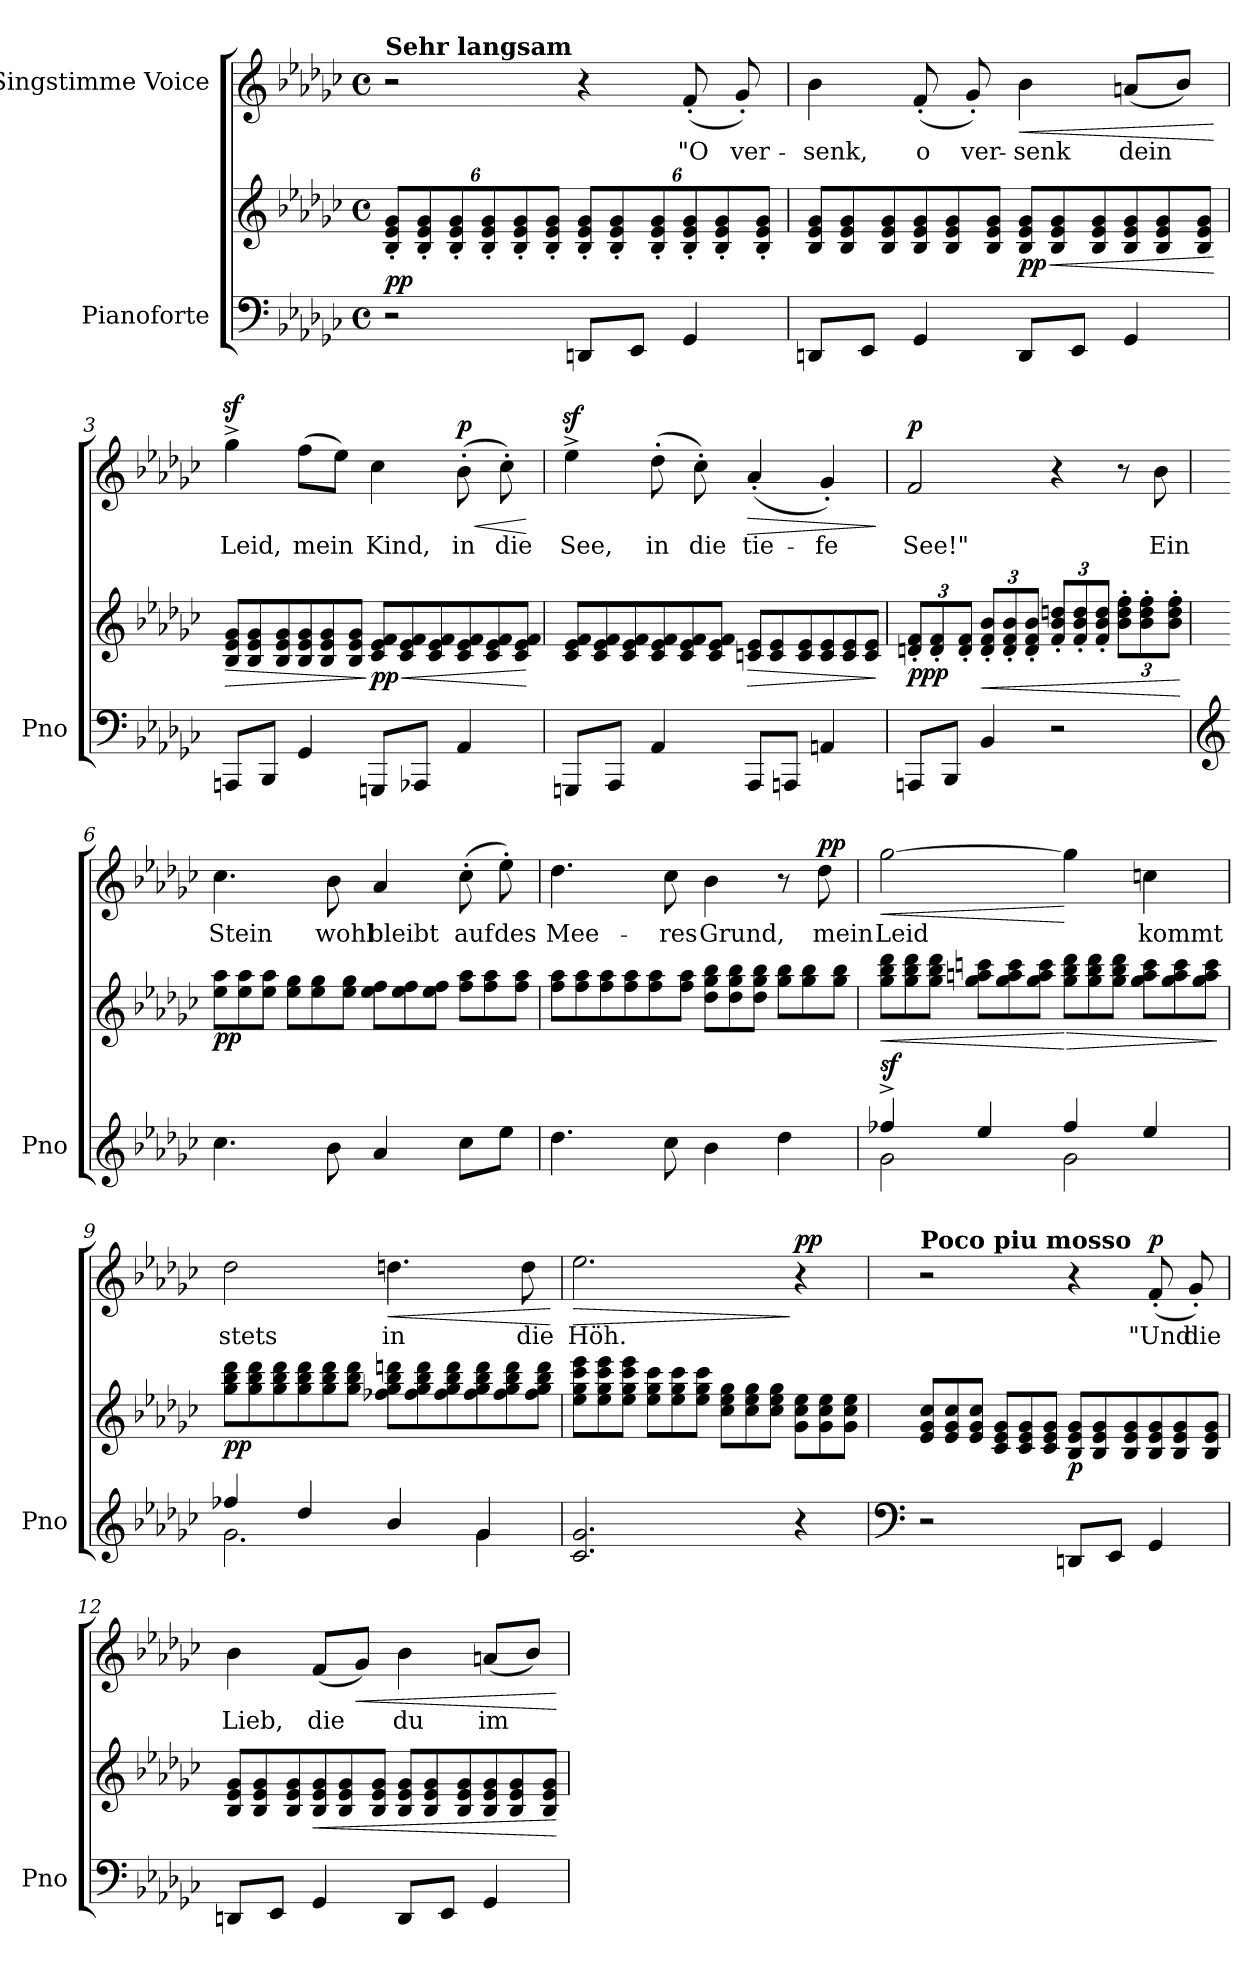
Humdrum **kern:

**kern	**kern	**dynam	**kern	**text	**dynam
*part2	*part2	*part2	*part1	*part1	*part1
*staff3	*staff2	*staff2/3	*staff1	*staff1	*staff1
*I"Pianoforte	*	*	*I"Singstimme Voice	*	*
*I'Pno	*	*	*	*	*
*clefF4	*clefG2	*	*clefG2	*	*
*k[b-e-a-d-g-c-]	*k[b-e-a-d-g-c-]	*	*k[b-e-a-d-g-c-]	*	*
*M4/4	*M4/4	*	*M4/4	*	*
*met(c)	*met(c)	*	*met(c)	*	*
*	*Xbrackettup	*	*	*	*
=1	=1	=1	=1	=1	=1
!	!	!	!LO:TX:a:B:t=Sehr langsam	!	!
!	!	!LO:DY:a=2	!	!	!
2r	12B-/' 12e-/' 12g-/'L	pp	2r	.	.
.	12B-/' 12e-/' 12g-/'	.	.	.	.
.	12B-/' 12e-/' 12g-/'	.	.	.	.
.	12B-/' 12e-/' 12g-/'	.	.	.	.
.	12B-/' 12e-/' 12g-/'	.	.	.	.
.	12B-/' 12e-/' 12g-/'J	.	.	.	.
8DDn/L	12B-/' 12e-/' 12g-/'L	.	4r	.	.
.	12B-/' 12e-/' 12g-/'	.	.	.	.
8EE-/J	.	.	.	.	.
.	12B-/' 12e-/' 12g-/'	.	.	.	.
!	!	!	!	!LO:LY:b	!LO:DY:a
!	!	!	!	!	!LO:DY:n=1:a
4GG-/	12B-/' 12e-/' 12g-/'	.	(>8f'/	"O	p other-dynamics
.	12B-/' 12e-/' 12g-/'	.	.	.	.
!	!	!	!	!LO:LY:b	!
.	.	.	8g-'/)	ver-	.
.	12B-/' 12e-/' 12g-/'J	.	.	.	.
=2	=2	=2	=2	=2	=2
*	*Xtuplet	*	*	*	*
!	!	!	!	!LO:LY:b	!
8DDn/L	12B-/ 12e-/ 12g-/L	.	4b-\	-senk,	.
.	12B-/ 12e-/ 12g-/	.	.	.	.
8EE-/J	.	.	.	.	.
.	12B-/ 12e-/ 12g-/	.	.	.	.
!	!	!	!	!LO:LY:b	!
4GG-/	12B-/ 12e-/ 12g-/	.	(>8f'/	o	.
.	12B-/ 12e-/ 12g-/	.	.	.	.
!	!	!	!	!LO:LY:b	!
.	.	.	8g-'/)	ver-	.
.	12B-/ 12e-/ 12g-/J	.	.	.	.
!	!	!LO:HP:b	!	!LO:LY:b	!LO:HP:b
!	!	!LO:DY:n=1:b	!	!	!
8DD/L	12B-/ 12e-/ 12g-/L	< pp	4b-\	-senk	<
.	12B-/ 12e-/ 12g-/	.	.	.	.
8EE-/J	.	.	.	.	.
.	12B-/ 12e-/ 12g-/	.	.	.	.
!	!	!	!	!LO:LY:b	!
4GG-/	12B-/ 12e-/ 12g-/	.	(<8an/L	dein	.
.	12B-/ 12e-/ 12g-/	.	.	.	.
.	.	.	8b-/J)	.	.
.	12B-/ 12e-/ 12g-/J	.	.	.	.
.	.	[	.	.	[
=3	=3	=3	=3	=3	=3
!	!	!LO:HP:b	!	!LO:LY:b	!
8AAAn/L	12B-/ 12e-/ 12g-/L	>	4gg-z>^\	Leid,	.
.	12B-/ 12e-/ 12g-/	.	.	.	.
8BBB-/J	.	.	.	.	.
.	12B-/ 12e-/ 12g-/	.	.	.	.
!	!	!	!	!LO:LY:b	!
4GG-/	12B-/ 12e-/ 12g-/	.	(>8ff\L	mein	.
.	12B-/ 12e-/ 12g-/	.	.	.	.
.	.	.	8ee-\J)	.	.
.	12B-/ 12e-/ 12g-/J	.	.	.	.
!	!	!LO:HP:n=1:b	!	!LO:LY:b	!
!	!	!LO:DY:n=1:b	!	!	!
8GGGn/L	12c-/ 12e-/ 12f/L	] < pp	4cc-\	Kind,	.
.	12c-/ 12e-/ 12f/	.	.	.	.
8AAA-X/J	.	.	.	.	.
.	12c-/ 12e-/ 12f/	.	.	.	.
!	!	!	!	!LO:LY:b	!LO:HP:b
!	!	!	!	!	!LO:DY:n=1:a
4AA-/	12c-/ 12e-/ 12f/	.	(>8b-'\	in	< p
.	12c-/ 12e-/ 12f/	.	.	.	.
!	!	!	!	!LO:LY:b	!
.	.	.	8cc-'\)	die	.
.	12c-/ 12e-/ 12f/J	.	.	.	.
.	.	[	.	.	[
!!LO:LB:g=z
=4	=4	=4	=4	=4	=4
!	!	!	!	!LO:LY:b	!
8GGGn/L	12c-/ 12e-/ 12f/L	.	4ee-z>^\	See,	.
.	12c-/ 12e-/ 12f/	.	.	.	.
8AAA-/J	.	.	.	.	.
.	12c-/ 12e-/ 12f/	.	.	.	.
!	!	!	!	!LO:LY:b	!
4AA-/	12c-/ 12e-/ 12f/	.	(>8dd-'\	in	.
.	12c-/ 12e-/ 12f/	.	.	.	.
!	!	!	!	!LO:LY:b	!
.	.	.	8cc-'\)	die	.
.	12c-/ 12e-/ 12f/J	.	.	.	.
!	!	!LO:HP:b	!	!LO:LY:b	!LO:HP:b
8AAA-/L	12cn/ 12e-/L	>	(>4a-'/	tie-	>
.	12c/ 12e-/	.	.	.	.
8AAAn/J	.	.	.	.	.
.	12c/ 12e-/	.	.	.	.
!	!	!	!	!LO:LY:b	!
4AAn/	12c/ 12e-/	.	4g-'/)	-fe	.
.	12c/ 12e-/	.	.	.	.
.	12c/ 12e-/J	.	.	.	.
.	.	]	.	.	]
=5	=5	=5	=5	=5	=5
*	*tuplet	*	*	*	*
!	!	!LO:DY:b	!	!LO:LY:b	!LO:DY:a
8AAAn/L	12dn/' 12f/'L	ppp	2f/	See!"	p
.	12d/' 12f/'	.	.	.	.
8BBB-/J	.	.	.	.	.
.	12d/' 12f/'J	.	.	.	.
!	!	!LO:HP:b	!	!	!
4BB-/	12d/' 12f/' 12b-/'L	<	.	.	.
.	12d/' 12f/' 12b-/'	.	.	.	.
.	12d/' 12f/' 12b-/'J	.	.	.	.
2r	12f/' 12b-/' 12ddn/'L	.	4r	.	.
.	12f/' 12b-/' 12dd/'	.	.	.	.
.	12f/' 12b-/' 12dd/'J	.	.	.	.
.	12b-\' 12dd\' 12ff\'L	.	8r	.	.
.	12b-\' 12dd\' 12ff\'	.	.	.	.
!	!	!	!	!LO:LY:b	!LO:DY:a
!	!	!	!	!	!LO:DY:n=1:a
.	.	.	8b-\	Ein	pp other-dynamics
.	12b-\' 12dd\' 12ff\'J	.	.	.	.
.	.	[	.	.	.
=6	=6	=6	=6	=6	=6
*clefG2	*	*	*	*	*
*	*Xtuplet	*	*	*	*
!	!	!LO:DY:b	!	!LO:LY:b	!
4.cc-\	12ee-\ 12aa-\L	pp	4.cc-\	Stein	.
.	12ee-\ 12aa-\	.	.	.	.
.	12ee-\ 12aa-\J	.	.	.	.
.	12ee-\ 12gg-\L	.	.	.	.
.	12ee-\ 12gg-\	.	.	.	.
!	!	!	!	!LO:LY:b	!
8b-\	.	.	8b-\	wohl	.
.	12ee-\ 12gg-\J	.	.	.	.
!	!	!	!	!LO:LY:b	!
4a-/	12ee-\ 12ff\L	.	4a-/	bleibt	.
.	12ee-\ 12ff\	.	.	.	.
.	12ee-\ 12ff\J	.	.	.	.
!	!	!	!	!LO:LY:b	!
8cc-\L	12ff\ 12aa-\L	.	(>8cc-'\	auf	.
.	12ff\ 12aa-\	.	.	.	.
!	!	!	!	!LO:LY:b	!
8ee-\J	.	.	8ee-'\)	des	.
.	12ff\ 12aa-\J	.	.	.	.
!!LO:LB:g=z
=7	=7	=7	=7	=7	=7
!	!	!	!	!LO:LY:b	!
4.dd-\	12ff\ 12aa-\L	.	4.dd-\	Mee-	.
.	12ff\ 12aa-\	.	.	.	.
.	12ff\ 12aa-\	.	.	.	.
.	12ff\ 12aa-\	.	.	.	.
.	12ff\ 12aa-\	.	.	.	.
!	!	!	!	!LO:LY:b	!
8cc-\	.	.	8cc-\	-res	.
.	12ff\ 12aa-\J	.	.	.	.
!	!	!	!	!LO:LY:b	!
4b-\	12dd-\ 12gg-\ 12bb-\L	.	4b-\	Grund,	.
.	12dd-\ 12gg-\ 12bb-\	.	.	.	.
.	12dd-\ 12gg-\ 12bb-\J	.	.	.	.
4dd-\	12gg-\ 12bb-\L	.	8r	.	.
.	12gg-\ 12bb-\	.	.	.	.
!	!	!	!	!LO:LY:b	!LO:DY:a
.	.	.	8dd-\	mein	pp
.	12gg-\ 12bb-\J	.	.	.	.
=8	=8	=8	=8	=8	=8
*^	*	*	*	*	*
!	!	!	!LO:HP:b	!	!LO:LY:b	!LO:HP:b
!	!	!	!LO:DY:n=1:a=2	!	!	!
4ff-X^/	2g-\	12gg-\ 12bb-\ 12ddd-\L	< sf	[2gg-\	Leid	<
.	.	12gg-\ 12bb-\ 12ddd-\	.	.	.	.
.	.	12gg-\ 12bb-\ 12ddd-\J	.	.	.	.
4ee-/	.	12gg-\ 12aan\ 12cccn\L	.	.	.	.
.	.	12gg-\ 12aa\ 12ccc\	.	.	.	.
.	.	12gg-\ 12aa\ 12ccc\J	.	.	.	.
!	!	!	!LO:HP:n=1:b	!	!	!
4ff-/	2g-\	12gg-\ 12bb-\ 12ddd-\L	[ >	4gg-\]	.	[
.	.	12gg-\ 12bb-\ 12ddd-\	.	.	.	.
.	.	12gg-\ 12bb-\ 12ddd-\J	.	.	.	.
!	!	!	!	!	!LO:LY:b	!
4ee-/	.	12gg-\ 12aa\ 12ccc\L	.	4ccn\	kommt	.
.	.	12gg-\ 12aa\ 12ccc\	.	.	.	.
.	.	12gg-\ 12aa\ 12ccc\J	.	.	.	.
*v	*v	*	*	*	*	*
.	.	]	.	.	.
=9	=9	=9	=9	=9	=9
*^	*	*	*	*	*
!	!	!	!LO:DY:b	!	!LO:LY:b	!
4ff-X/	2.g-\	12gg-\ 12bb-\ 12ddd-\L	pp	2dd-\	stets	.
.	.	12gg-\ 12bb-\ 12ddd-\	.	.	.	.
.	.	12gg-\ 12bb-\ 12ddd-\	.	.	.	.
4dd-/	.	12gg-\ 12bb-\ 12ddd-\	.	.	.	.
.	.	12gg-\ 12bb-\ 12ddd-\	.	.	.	.
.	.	12gg-\ 12bb-\ 12ddd-\J	.	.	.	.
!	!	!	!	!	!LO:LY:b	!LO:HP:b
4b-/	.	12ff-X\ 12gg-\ 12bb-\ 12dddn\L	.	4.ddn\	in	<
.	.	12ff-\ 12gg-\ 12bb-\ 12ddd\	.	.	.	.
.	.	12ff-\ 12gg-\ 12bb-\ 12ddd\	.	.	.	.
4g-/	4g-\	12ff-\ 12gg-\ 12bb-\ 12ddd\	.	.	.	.
.	.	12ff-\ 12gg-\ 12bb-\ 12ddd\	.	.	.	.
!	!	!	!	!	!LO:LY:b	!
.	.	.	.	8dd\	die	.
.	.	12ff-\ 12gg-\ 12bb-\ 12ddd\J	.	.	.	.
*v	*v	*	*	*	*	*
.	.	.	.	.	[
=10	=10	=10	=10	=10	=10
!	!	!	!	!LO:LY:b	!LO:HP:b
2.c-/ 2.g-/	12ee-\ 12gg-\ 12ccc-\ 12eee-\L	.	2.ee-\	Höh.	>
.	12ee-\ 12gg-\ 12ccc-\ 12eee-\	.	.	.	.
.	12ee-\ 12gg-\ 12ccc-\ 12eee-\J	.	.	.	.
.	12ee-\ 12gg-\ 12ccc-\L	.	.	.	.
.	12ee-\ 12gg-\ 12ccc-\	.	.	.	.
.	12ee-\ 12gg-\ 12ccc-\J	.	.	.	.
.	12cc-\ 12ee-\ 12gg-\L	.	.	.	.
.	12cc-\ 12ee-\ 12gg-\	.	.	.	.
.	12cc-\ 12ee-\ 12gg-\J	.	.	.	.
!	!	!	!	!	!LO:DY:n=1:a
4r	12g-\ 12cc-\ 12ee-\L	.	4r	.	] pp
.	12g-\ 12cc-\ 12ee-\	.	.	.	.
.	12g-\ 12cc-\ 12ee-\J	.	.	.	.
!!LO:PB:g=z
=11	=11	=11	=11	=11	=11
*clefF4	*	*	*	*	*
!	!	!	!LO:TX:a:B:t=Poco piu mosso	!	!
2r	12e-/ 12g-/ 12cc-/L	.	2r	.	.
.	12e-/ 12g-/ 12cc-/	.	.	.	.
.	12e-/ 12g-/ 12cc-/J	.	.	.	.
.	12c-/ 12e-/ 12g-/L	.	.	.	.
.	12c-/ 12e-/ 12g-/	.	.	.	.
.	12c-/ 12e-/ 12g-/J	.	.	.	.
!	!	!LO:DY:b	!	!	!
8DDn/L	12B-/ 12e-/ 12g-/L	p	4r	.	.
.	12B-/ 12e-/ 12g-/	.	.	.	.
8EE-/J	.	.	.	.	.
.	12B-/ 12e-/ 12g-/	.	.	.	.
!	!	!	!	!LO:LY:b	!LO:DY:a
4GG-/	12B-/ 12e-/ 12g-/	.	(>8f'/	"Und	p
.	12B-/ 12e-/ 12g-/	.	.	.	.
!	!	!	!	!LO:LY:b	!
.	.	.	8g-'/)	die	.
.	12B-/ 12e-/ 12g-/J	.	.	.	.
=12	=12	=12	=12	=12	=12
!	!	!	!	!LO:LY:b	!
8DDn/L	12B-/ 12e-/ 12g-/L	.	4b-\	Lieb,	.
.	12B-/ 12e-/ 12g-/	.	.	.	.
8EE-/J	.	.	.	.	.
.	12B-/ 12e-/ 12g-/	.	.	.	.
!	!	!LO:HP:b	!	!LO:LY:b	!
4GG-/	12B-/ 12e-/ 12g-/	<	(<8f/L	die	.
.	12B-/ 12e-/ 12g-/	.	.	.	.
!	!	!	!	!	!LO:HP:b
.	.	.	8g-/J)	.	<
.	12B-/ 12e-/ 12g-/J	.	.	.	.
!	!	!	!	!LO:LY:b	!
8DD/L	12B-/ 12e-/ 12g-/L	.	4b-\	du	.
.	12B-/ 12e-/ 12g-/	.	.	.	.
8EE-/J	.	.	.	.	.
.	12B-/ 12e-/ 12g-/	.	.	.	.
!	!	!	!	!LO:LY:b	!
4GG-/	12B-/ 12e-/ 12g-/	.	(<8an/L	im	.
.	12B-/ 12e-/ 12g-/	.	.	.	.
.	.	.	8b-/J)	.	.
.	12B-/ 12e-/ 12g-/J	.	.	.	.
.	.	[	.	.	[
=	=	=	=	=	=
*-	*-	*-	*-	*-	*-
